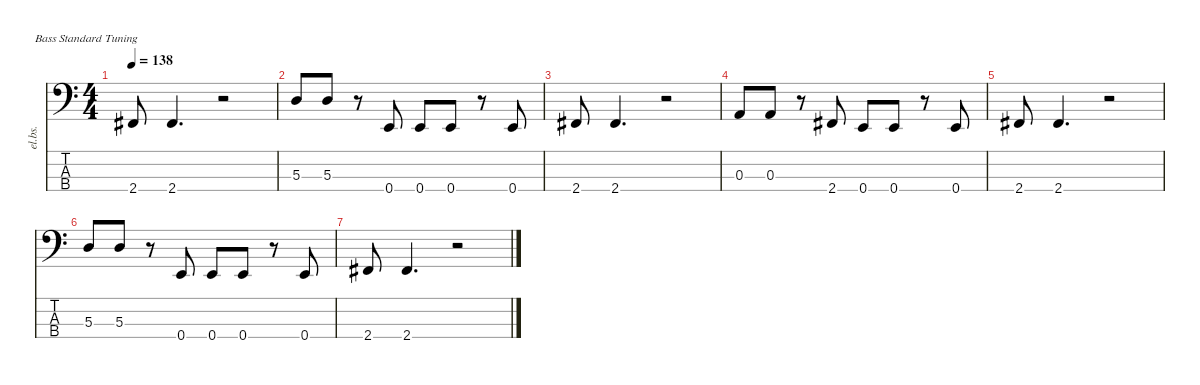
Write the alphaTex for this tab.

\defaultSystemsLayout 4
\hideDynamics
\bracketExtendMode nobrackets
\otherSystemsTrackNameOrientation horizontal
\track ("Bass" "el.bs.") {instrument electricbassfinger}
\staff {score tabs}
\tuning (G2 D2 A1 E1)
\ts (4 4)
\tempo 138
\clef f4
\ks c
2.4{acc #}.8{dy f beam Up} 2.4{acc #}.4{d beam Up} r.2{beam Up} |
5.3.8{beam Up} 5.3.8{beam Up} r.8{beam Up} 0.4.8{beam Up} 0.4.8{beam Up} 0.4.8{beam Up} r.8{beam Up} 0.4.8{beam Up} |
2.4{acc #}.8{beam Up} 2.4{acc #}.4{d beam Up} r.2{beam Up} |
0.3.8{beam Up} 0.3.8{beam Up} r.8{beam Up} 2.4{acc #}.8{beam Up} 0.4.8{beam Up} 0.4.8{beam Up} r.8{beam Up} 0.4.8{beam Up} |
2.4{acc #}.8{beam Up} 2.4{acc #}.4{d beam Up} r.2{beam Up} |
5.3.8{beam Up} 5.3.8{beam Up} r.8{beam Up} 0.4.8{beam Up} 0.4.8{beam Up} 0.4.8{beam Up} r.8{beam Up} 0.4.8{beam Up} |
2.4{acc #}.8{beam Up} 2.4{acc #}.4{d beam Up} r.2{beam Up}
